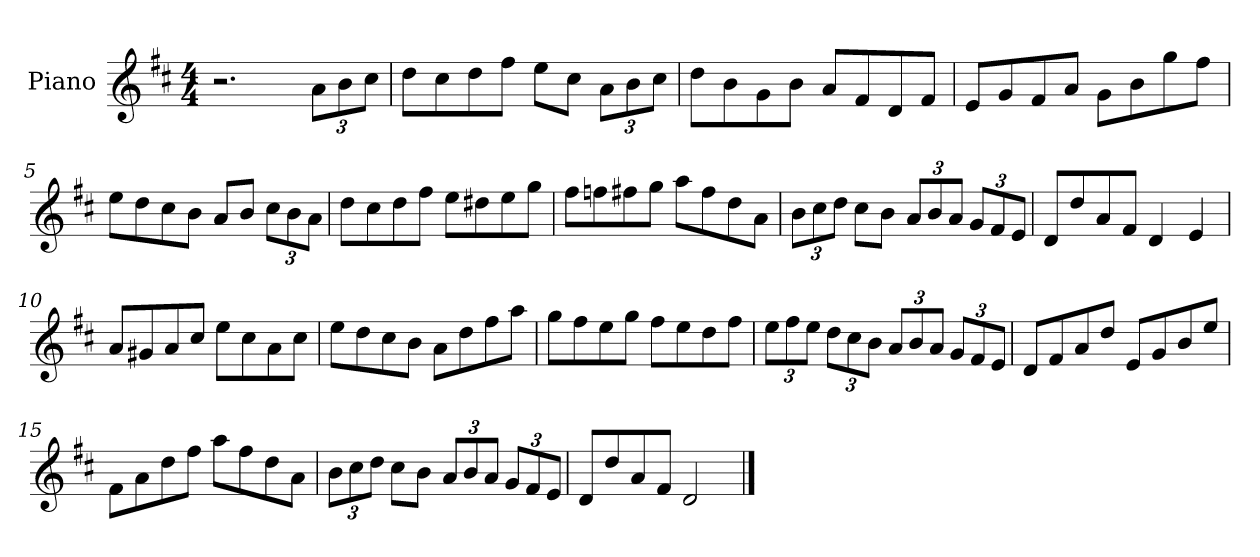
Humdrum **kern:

**kern
*part1
*staff1
*I"Piano
*I'Pno
*clefG2
*k[f#c#]
*M4/4
=1
2.r
*Xbrackettup
12a\L
12b\
12cc#\J
=2
8dd\L
8cc#\
8dd\
8ff#\J
8ee\L
8cc#\J
12a\L
12b\
12cc#\J
=3
8dd\L
8b\
8g\
8b\J
8a/L
8f#/
8d/
8f#/J
=4
8e/L
8g/
8f#/
8a/J
8g\L
8b\
8gg\
8ff#\J
=5
8ee\L
8dd\
8cc#\
8b\J
8a/L
8b/J
12cc#\L
12b\
12a\J
=6
8dd\L
8cc#\
8dd\
8ff#\J
8ee\L
8dd#X\
8ee\
8gg\J
=7
8ff#\L
8ffn\
8ff#X\
8gg\J
8aa\L
8ff#\
8dd\
8a\J
=8
12b\L
12cc#\
12dd\J
8cc#\L
8b\J
12a/L
12b/
12a/J
12g/L
12f#/
12e/J
=9
8d/L
8dd/
8a/
8f#/J
4d/
4e/
=10
8a/L
8g#X/
8a/
8cc#/J
8ee\L
8cc#\
8a\
8cc#\J
=11
8ee\L
8dd\
8cc#\
8b\J
8a\L
8dd\
8ff#\
8aa\J
=12
8gg\L
8ff#\
8ee\
8gg\J
8ff#\L
8ee\
8dd\
8ff#\J
=13
12ee\L
12ff#\
12ee\J
12dd\L
12cc#\
12b\J
12a/L
12b/
12a/J
12g/L
12f#/
12e/J
=14
8d/L
8f#/
8a/
8dd/J
8e/L
8g/
8b/
8ee/J
=15
8f#\L
8a\
8dd\
8ff#\J
8aa\L
8ff#\
8dd\
8a\J
=16
12b\L
12cc#\
12dd\J
8cc#\L
8b\J
12a/L
12b/
12a/J
12g/L
12f#/
12e/J
=17
8d/L
8dd/
8a/
8f#/J
2d/
==
*-
